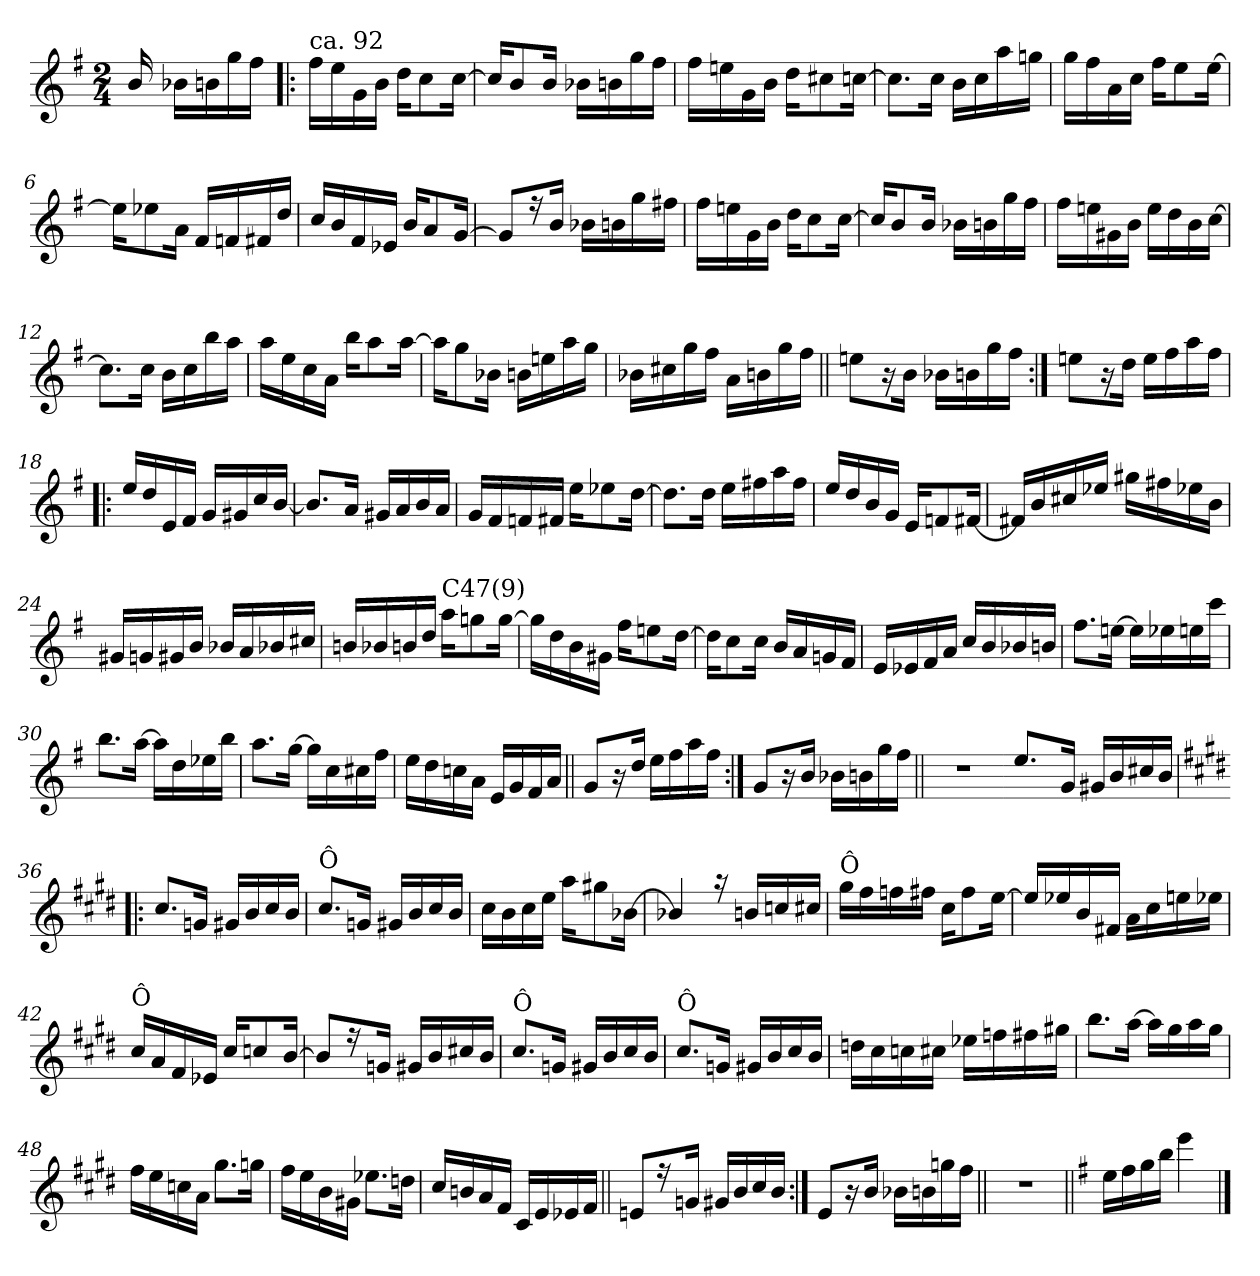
**kern
*part1
*staff1
*clefG2
*k[f#]
*G:
*M2/4
=
16b/
16b-X\LL
16bn\
16gg\
16ff#\JJ
=1!|:
*^
!LO:TX:a:t=ca. 92	!
16ff#\LL	4E/yy
16ee\	.
16g\	.
16b\JJ	.
16dd\KL	4F#/yy
8cc\	.
[<16cc\Jk	.
=2	=2
16cc/KL]	4G/yy
8b/	.
16b/Jk	.
16b-X\LL	4A/yy
16bn\	.
16gg\	.
16ff#\JJ	.
=3	=3
16ff#\LL	4G/yy
16een\	.
16g\	.
16b\JJ	.
16dd\KL	4G#X/yy
8cc#X\	.
[<16ccn\Jk	.
!!LO:LB:g=z	!!
=4	=4
8.cc\L]	4A/yy
16cc\Jk	.
16b\LL	4G/yy
16cc\	.
16aa\	.
16ggn\JJ	.
=5	=5
16gg\LL	4F#/yy
16ff#\	.
16a\	.
16cc\JJ	.
16ff#\KL	4E/yy
8ee\	.
[<16ee\Jk	.
=6	=6
16ee\KL]	2E-X/yy
8ee-X\	.
16a\Jk	.
16f#/LL	.
16fn/	.
16f#X/	.
16dd/JJ	.
=7	=7
16cc/LL	4F#/yy
16b/	.
16f#/	.
16e-X/JJ	.
16b/KL	4Fn/yy
8a/	.
[>16g/Jk	.
!!LO:LB:g=z	!!
=8	=8
8g/L]	4En/yy
16r	.
16b/Jk	.
16b-X\LL	4B/yy
16bn\	.
16gg\	.
16ff#X\JJ	.
=9	=9
16ff#\LL	4ryy
16een\	.
16g\	.
16b\JJ	.
16dd\KL	4ryy
8cc\	.
[<16cc\Jk	.
=10	=10
16cc/KL]	4ryy
8b/	.
16b/Jk	.
16b-X\LL	4ryy
16bn\	.
16gg\	.
16ff#\JJ	.
=11	=11
16ff#\LL	2ryy
16een\	.
16g#X\	.
16b\JJ	.
16ee\LL	.
16dd\	.
16b\	.
[<16cc\JJ	.
!!LO:LB:g=z	!!
=12	=12
8.cc\L]	2ryy
16cc\Jk	.
16b\LL	.
16cc\	.
16bb\	.
16aa\JJ	.
=13	=13
16aa\LL	4ryy
16ee\	.
16cc\	.
16a\JJ	.
16bb\KL	4ryy
8aa\	.
[<16aa\Jk	.
=14	=14
16aa\KL]	4ryy
8gg\	.
16b-X\Jk	.
16bn\LL	4ryy
16een\	.
16aa\	.
16gg\JJ	.
=15	=15
16b-X\LL	8ryy
16cc#X\	.
16gg\	8ryy
16ff#\JJ	.
16a\LL	4ryy
16bn\	.
16gg\	.
16ff#\JJ	.
!!LO:LB:g=z	!!
=16||	=16||
8een\L	4ryy
16r	.
16b\Jk	.
16b-X\LL	4ryy
16bn\	.
16gg\	.
16ff#\JJ	.
=17:|!	=17:|!
8een\L	4ryy
16r	.
16dd\Jk	.
16ee\LL	4ryy
16ff#\	.
16aa\	.
16ff#\JJ	.
=18!|:	=18!|:
16ee/LL	4ryy
16dd/	.
16e/	.
16f#/JJ	.
16g/LL	4ryy
16g#X/	.
16cc/	.
[>16b/JJ	.
=19	=19
8.bn/L]	2ryy
16a/Jk	.
16g#X/LL	.
16a/	.
16b/	.
16a/JJ	.
!!LO:LB:g=z	!!
=20	=20
16g/LL	4ryy
16f#/	.
16fn/	.
16f#X/JJ	.
16ee\KL	4ryy
8ee-X\	.
[<16dd\Jk	.
=21	=21
8.dd\L]	4ryy
16dd\Jk	.
16ee\LL	4ryy
16ff#X\	.
16aa\	.
16ff#\JJ	.
=22	=22
16ee/LL	4ryy
16dd/	.
16b/	.
16g/JJ	.
16e/KL	4ryy
8fn/	.
[>16f#X/Jk	.
=23	=23
16f#X/LL]	2ryy
16b/	.
16cc#X/	.
16ee-X/JJ	.
16gg#X\LL	.
16ff#X\	.
16ee-X\	.
16b\JJ	.
!!LO:LB:g=z	!!
=24	=24
16g#X/LL	4ryy
16gn/	.
16g#X/	.
16b/JJ	.
16b-X/LL	4ryy
16a/	.
16b-X/	.
16cc#X/JJ	.
=25	=25
16bn/LL	4ryy
16b-X/	.
16bn/	.
16dd/JJ	.
!LO:TX:a:t=C47(9)	!
16aa\KL	4ryy
8ggn\	.
[<16gg\Jk	.
=26	=26
16gg\LL]	4ryy
16dd\	.
16b\	.
16g#X\JJ	.
16ff#\KL	4ryy
8een\	.
[<16dd\Jk	.
=27	=27
16dd\KL]	2ryy
8cc\	.
16cc\Jk	.
16b/LL	.
16a/	.
16gn/	.
16f#/JJ	.
!!LO:LB:g=z	!!
=28	=28
16e/LL	4ryy
16e-X/	.
16f#/	.
16a/JJ	.
16cc/LL	4ryy
16b/	.
16b-X/	.
16bn/JJ	.
=29	=29
8.ff#\L	4ryy
[<16een\Jk	.
16ee\LL]	4ryy
16ee-X\	.
16een\	.
16ccc\JJ	.
=30	=30
8.bb\L	4ryy
[<16aa\Jk	.
16aa\LL]	4ryy
16dd\	.
16ee-X\	.
16bb\JJ	.
=31	=31
8.aa\L	4ryy
[<16gg\Jk	.
16gg\LL]	4ryy
16cc\	.
16cc#X\	.
16ff#\JJ	.
!!LO:PB:g=z	!!
=32	=32
16ee\LL	4ryy
16dd\	.
16ccn\	.
16a\JJ	.
16e/LL	4ryy
16g/	.
16f#/	.
16a/JJ	.
=33||	=33||
8g/L	4ryy
16r	.
16dd/Jk	.
16ee\LL	4ryy
16ff#\	.
16aa\	.
16ff#\JJ	.
=34:|!	=34:|!
8g/L	4ryy
16r	.
16b/Jk	.
16b-X\LL	4ryy
16bn\	.
16gg\	.
16ff#\JJ	.
*v	*v
=34X341||
2r
!!LO:LB:g=z
=35-
*^
8.ee/L	8ryy
.	8ryy
16g/Jk	.
16g#X/LL	4ryy
16b/	.
16cc#X/	.
16b/JJ	.
=36!|:	=36!|:
*k[f#c#g#d#]	*
*E:	*
8.cc#/L	2ryy
16gn/Jk	.
16g#X/LL	.
16b/	.
16cc#/	.
16b/JJ	.
=37	=37
!LO:TX:a:t=Ô	!
8.cc#/L	2ryy
16gn/Jk	.
16g#X/LL	.
16b/	.
16cc#/	.
16b/JJ	.
=38	=38
16cc#\LL	4ryy
16b\	.
16cc#\	.
16ee\JJ	.
16aa\KL	4ryy
8gg#X\	.
[<16b-X\Jk	.
!!LO:LB:g=z	!!
=39	=39
4b-X/]	2ryy
16raa	.
16bn/LL	.
16ccn/	.
16cc#X/JJ	.
=40	=40
!LO:TX:a:t=Ô	!
16gg#\LL	2ryy
16ff#\	.
16ffn\	.
16ff#X\JJ	.
16cc#\KL	.
8ff#\	.
[<16ee\Jk	.
=41	=41
16ee/LL]	2ryy
16ee-X/	.
16b/	.
16f#X/JJ	.
16a\LL	.
16cc#\	.
16een\	.
16ee-X\JJ	.
=42	=42
!LO:TX:a:t=Ô	!
16cc#/LL	2ryy
16a/	.
16f#/	.
16e-X/JJ	.
16cc#/KL	.
8ccn/	.
[>16b/Jk	.
!!LO:LB:g=z	!!
=43	=43
8b/L]	2ryy
16r	.
16gn/Jk	.
16g#X/LL	.
16b/	.
16cc#X/	.
16b/JJ	.
=44	=44
!LO:TX:a:t=Ô	!
8.cc#/L	2ryy
16gn/Jk	.
16g#X/LL	.
16b/	.
16cc#/	.
16b/JJ	.
=45	=45
!LO:TX:a:t=Ô	!
8.cc#/L	2ryy
16gn/Jk	.
16g#X/LL	.
16b/	.
16cc#/	.
16b/JJ	.
=46	=46
16ddn\LL	4ryy
16cc#\	.
16ccn\	.
16cc#X\JJ	.
16ee-X\LL	4ryy
16ffn\	.
16ff#X\	.
16gg#X\JJ	.
!!LO:LB:g=z	!!
=47	=47
8.bb\L	2ryy
[<16aa\Jk	.
16aa\LL]	.
16gg#\	.
16aa\	.
16gg#\JJ	.
=48	=48
16ff#\LL	2rayy
16ee\	.
16ccn\	.
16a\JJ	.
8.gg#\L	.
16ggn\Jk	.
=49	=49
16ff#\LL	4ryy
16ee\	.
16b\	.
16g#X\JJ	.
8.ee-X\L	4ryy
16ddn\Jk	.
=50	=50
16cc#/LL	4ryy
16bn/	.
16a/	.
16f#/JJ	.
16c#/LL	8ryy
16e/	.
16e-X/	8ryy
16f#/JJ	.
!!LO:LB:g=z	!!
=51||	=51||
8en/L	2ryy
16r	.
16gn/Jk	.
16g#X/LL	.
16b/	.
16cc#/	.
16b/JJ	.
=52:|!	=52:|!
8e/L	8ryy
16r	8ryy
16b/Jk	.
16b-X\LL	4ryy
16bn\	.
16ggn\	.
16ff#\JJ	.
*v	*v
=52X522||
2r
=53||
*k[f#]
*G:
*^
16ee\LL	2ryy
16ff#\	.
16gg\	.
16bb\JJ	.
4eee\	.
*v	*v
==
*-
